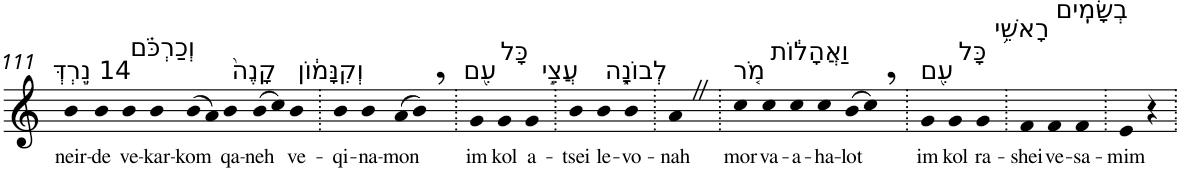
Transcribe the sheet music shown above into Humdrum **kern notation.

**kern	**text
*part1	*part1
*staff1	*staff1
*I"Piano	*
*I'Pno	*
!!LO:PB:g=z
*clefG2	*
*k[]	*
=111	=111
!LO:TX:a:t=14 נֵ֣רְדְּ	!
!	!LO:LY:b
4b	neir-
!	!LO:LY:b
4b	-de
!LO:TX:a:t=וְכַרְכֹּ֗ם	!
!	!LO:LY:b
4b	ve-
!	!LO:LY:b
4b	-kar-
!	!LO:LY:b
(>8b	-kom
8a)	.
!LO:TX:a:t=קָנֶה֙	!
!	!LO:LY:b
4b	qa-
!	!LO:LY:b
(>8b	-neh
8cc)	.
!LO:TX:a:t=וְקִנָּמ֔וֹן	!
!	!LO:LY:b
4b	ve-
=112.	=112.
!	!LO:LY:b
4b	-qi-
!	!LO:LY:b
4b	-na-
!	!LO:LY:b
(>8a	-mon
8b,)	.
=113.	=113.
!LO:TX:a:t=עִ֖ם	!
!	!LO:LY:b
4g	im
!LO:TX:a:t=כָּל	!
!	!LO:LY:b
4g	kol
!LO:TX:a:t=עֲצֵ֣י	!
!	!LO:LY:b
4g	a-
=114.	=114.
!	!LO:LY:b
4b	-tsei
!LO:TX:a:t=לְבוֹנָ֑ה	!
!	!LO:LY:b
4b	le-
!	!LO:LY:b
4b	-vo-
=115.	=115.
!	!LO:LY:b
4aZ	-nah
=116.	=116.
!LO:TX:a:t=מֹ֚ר	!
!	!LO:LY:b
4cc	mor
!LO:TX:a:t=וַאֲהָל֔וֹת	!
!	!LO:LY:b
4cc	va-
!	!LO:LY:b
4cc	-a-
!	!LO:LY:b
4cc	-ha-
!	!LO:LY:b
(>8b	-lot
8cc,)	.
=117.	=117.
!LO:TX:a:t=עִ֖ם	!
!	!LO:LY:b
4g	im
!LO:TX:a:t=כָּל	!
!	!LO:LY:b
4g	kol
!LO:TX:a:t=רָאשֵׁ֥י	!
!	!LO:LY:b
4g	ra-
=118.	=118.
!	!LO:LY:b
4f	-shei
!LO:TX:a:t=בְשָׂמִֽים	!
!	!LO:LY:b
4f	ve-
!	!LO:LY:b
4f	-sa-
=119.	=119.
!	!LO:LY:b
4e	-mim
4r	.
=.	=.
*-	*-
